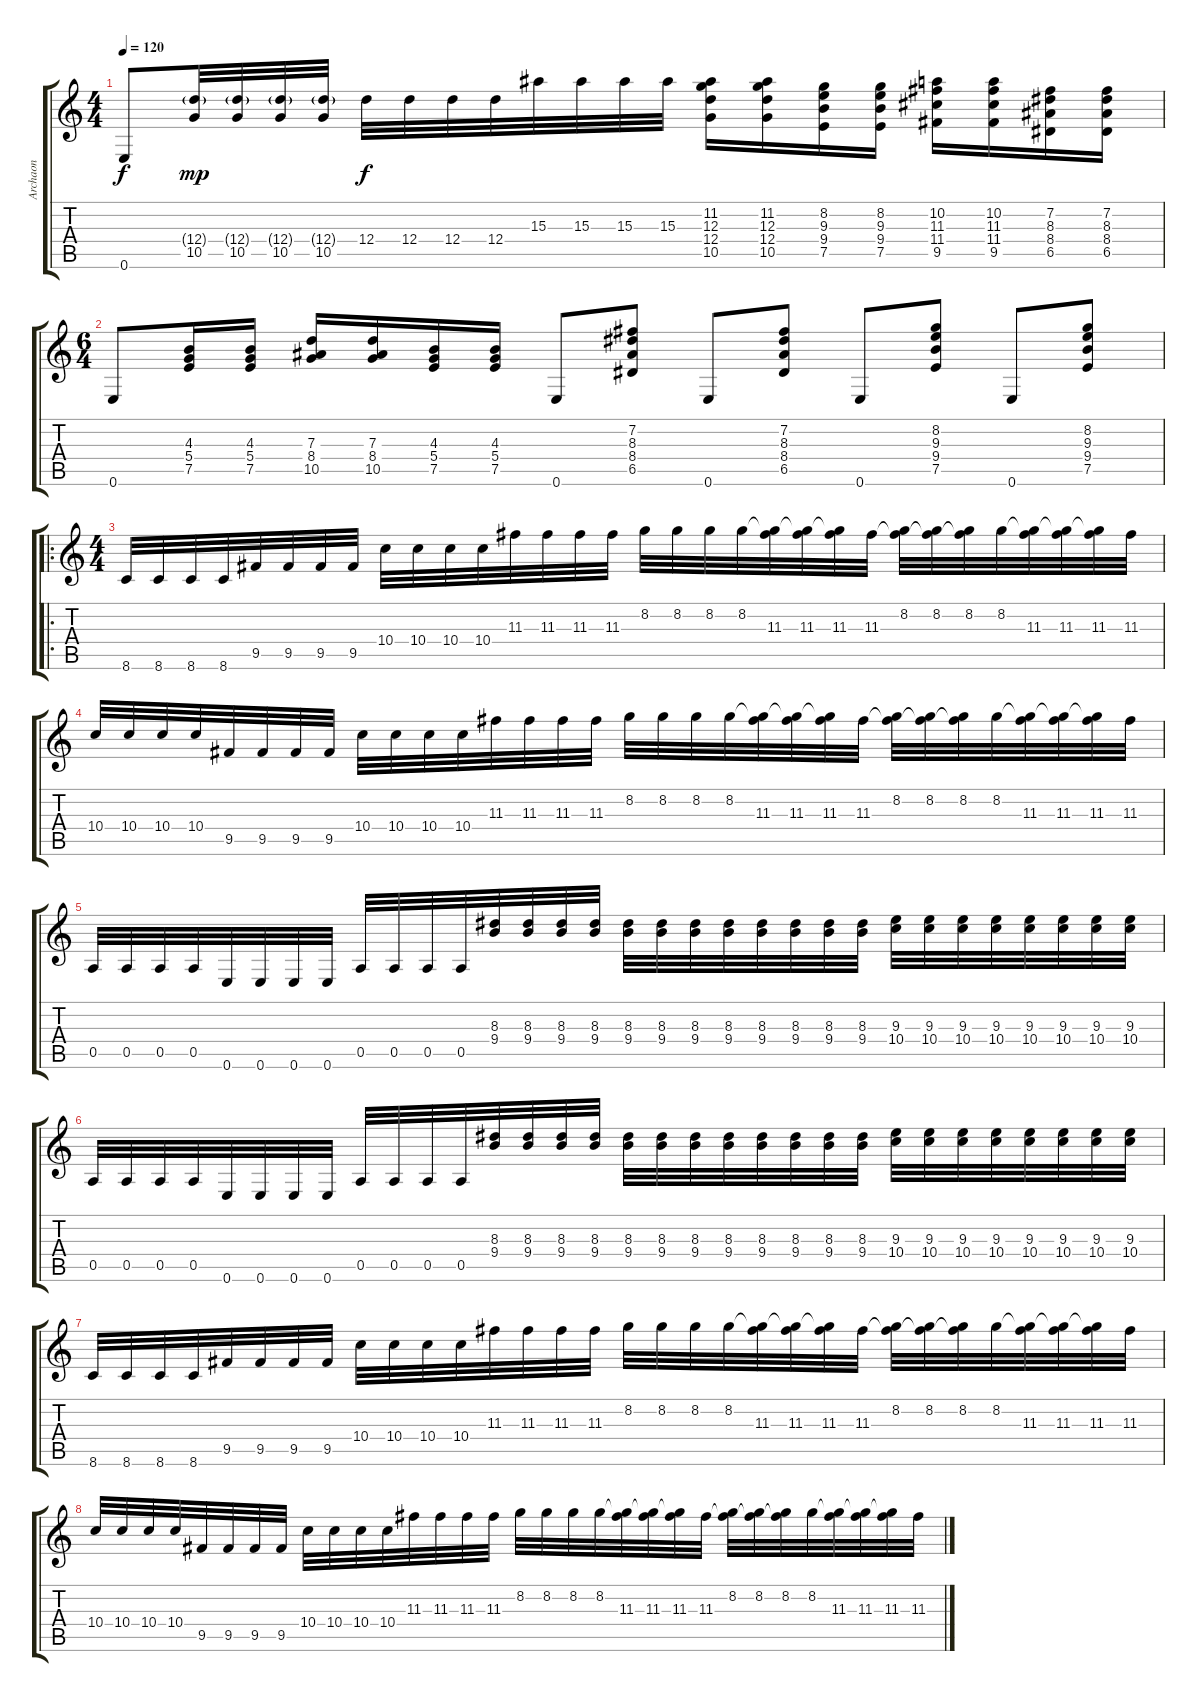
\track ("Archaon" "Archaon") {instrument distortionguitar}
\staff {score tabs}
\tuning (E4 B3 G3 D3 A2 E2) {hide}
\ts (4 4)
\tempo 120
\clef g2
\ks c
0.6.8{dy f} (12.4{g} 10.5).32{dy mp} (12.4{g} 10.5).32 (12.4{g} 10.5).32 (12.4{g} 10.5).32 12.4.32{dy f} 12.4.32 12.4.32 12.4.32 15.3.32 15.3.32 15.3.32 15.3.32 (11.2 12.3 12.4 10.5).16 (11.2 12.3 12.4 10.5).16 (8.2 9.3 9.4 7.5).16 (8.2 9.3 9.4 7.5).16 (10.2 11.3 11.4 9.5).16 (10.2 11.3 11.4 9.5).16 (7.2 8.3 8.4 6.5).16 (7.2 8.3 8.4 6.5).16 |
\ts (6 4)
0.6.8 (4.3 5.4 7.5).16 (4.3 5.4 7.5).16 (7.3 8.4 10.5).16 (7.3 8.4 10.5).16 (4.3 5.4 7.5).16 (4.3 5.4 7.5).16 0.6.8 (7.2 8.3 8.4 6.5).8 0.6.8 (7.2 8.3 8.4 6.5).8 0.6.8 (8.2 9.3 9.4 7.5).8 0.6.8 (8.2 9.3 9.4 7.5).8 |
\ro
\ts (4 4)
8.6.32 8.6.32 8.6.32 8.6.32 9.5.32 9.5.32 9.5.32 9.5.32 10.4.32 10.4.32 10.4.32 10.4.32 11.3.32 11.3.32 11.3.32 11.3.32 8.2.32 8.2.32 8.2.32 8.2.32 (8.2{t} 11.3).32 (8.2{t} 11.3).32 (8.2{t} 11.3).32 11.3.32 (8.2 11.3{t}).32 (8.2 11.3{t}).32 (8.2 11.3{t}).32 8.2.32 (8.2{t} 11.3).32 (8.2{t} 11.3).32 (8.2{t} 11.3).32 11.3.32 |
10.4.32 10.4.32 10.4.32 10.4.32 9.5.32 9.5.32 9.5.32 9.5.32 10.4.32 10.4.32 10.4.32 10.4.32 11.3.32 11.3.32 11.3.32 11.3.32 8.2.32 8.2.32 8.2.32 8.2.32 (8.2{t} 11.3).32 (8.2{t} 11.3).32 (8.2{t} 11.3).32 11.3.32 (8.2 11.3{t}).32 (8.2 11.3{t}).32 (8.2 11.3{t}).32 8.2.32 (8.2{t} 11.3).32 (8.2{t} 11.3).32 (8.2{t} 11.3).32 11.3.32 |
0.5.32 0.5.32 0.5.32 0.5.32 0.6.32 0.6.32 0.6.32 0.6.32 0.5.32 0.5.32 0.5.32 0.5.32 (8.3 9.4).32 (8.3 9.4).32 (8.3 9.4).32 (8.3 9.4).32 (8.3 9.4).32 (8.3 9.4).32 (8.3 9.4).32 (8.3 9.4).32 (8.3 9.4).32 (8.3 9.4).32 (8.3 9.4).32 (8.3 9.4).32 (9.3 10.4).32 (9.3 10.4).32 (9.3 10.4).32 (9.3 10.4).32 (9.3 10.4).32 (9.3 10.4).32 (9.3 10.4).32 (9.3 10.4).32 |
0.5.32 0.5.32 0.5.32 0.5.32 0.6.32 0.6.32 0.6.32 0.6.32 0.5.32 0.5.32 0.5.32 0.5.32 (8.3 9.4).32 (8.3 9.4).32 (8.3 9.4).32 (8.3 9.4).32 (8.3 9.4).32 (8.3 9.4).32 (8.3 9.4).32 (8.3 9.4).32 (8.3 9.4).32 (8.3 9.4).32 (8.3 9.4).32 (8.3 9.4).32 (9.3 10.4).32 (9.3 10.4).32 (9.3 10.4).32 (9.3 10.4).32 (9.3 10.4).32 (9.3 10.4).32 (9.3 10.4).32 (9.3 10.4).32 |
8.6.32 8.6.32 8.6.32 8.6.32 9.5.32 9.5.32 9.5.32 9.5.32 10.4.32 10.4.32 10.4.32 10.4.32 11.3.32 11.3.32 11.3.32 11.3.32 8.2.32 8.2.32 8.2.32 8.2.32 (8.2{t} 11.3).32 (8.2{t} 11.3).32 (8.2{t} 11.3).32 11.3.32 (8.2 11.3{t}).32 (8.2 11.3{t}).32 (8.2 11.3{t}).32 8.2.32 (8.2{t} 11.3).32 (8.2{t} 11.3).32 (8.2{t} 11.3).32 11.3.32 |
10.4.32 10.4.32 10.4.32 10.4.32 9.5.32 9.5.32 9.5.32 9.5.32 10.4.32 10.4.32 10.4.32 10.4.32 11.3.32 11.3.32 11.3.32 11.3.32 8.2.32 8.2.32 8.2.32 8.2.32 (8.2{t} 11.3).32 (8.2{t} 11.3).32 (8.2{t} 11.3).32 11.3.32 (8.2 11.3{t}).32 (8.2 11.3{t}).32 (8.2 11.3{t}).32 8.2.32 (8.2{t} 11.3).32 (8.2{t} 11.3).32 (8.2{t} 11.3).32 11.3.32
